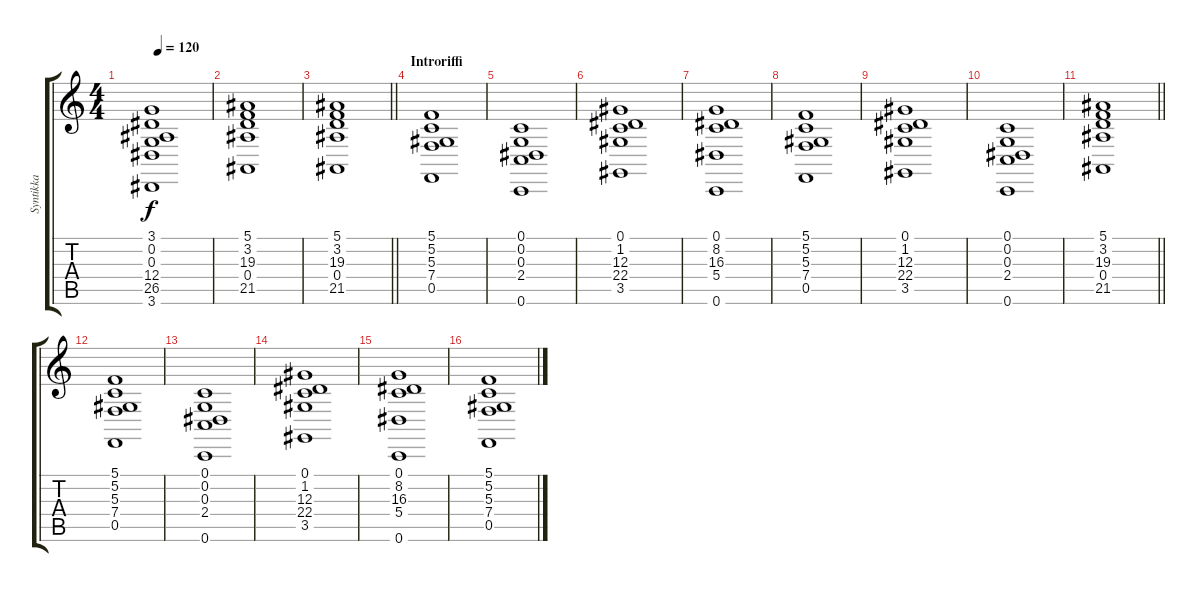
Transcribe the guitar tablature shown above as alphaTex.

\track ("Syntikka" "Syntikka") {instrument stringensemble1}
\staff {score tabs}
\tuning (C4 G3 Eb3 Bb2 F2 C2) {hide}
\ts (4 4)
\tempo 120
\clef g2
\ks c
(3.1 0.2 0.3 12.4 26.5 3.6).1{dy f} |
(5.1 3.2 19.3 0.4 21.5).1 |
\barLineRight lightlight
(5.1 3.2 19.3 0.4 21.5).1 |
\section ("" "Introriffi")
(5.1 5.2 5.3 7.4 0.5).1 |
(0.1 0.2 0.3 2.4 0.6).1 |
(0.1 1.2 12.3 22.4 3.5).1 |
(0.1 8.2 16.3 5.4 0.6).1 |
(5.1 5.2 5.3 7.4 0.5).1 |
(0.1 1.2 12.3 22.4 3.5).1 |
(0.1 0.2 0.3 2.4 0.6).1 |
\barLineRight lightlight
(5.1 3.2 19.3 0.4 21.5).1 |
(5.1 5.2 5.3 7.4 0.5).1 |
(0.1 0.2 0.3 2.4 0.6).1 |
(0.1 1.2 12.3 22.4 3.5).1 |
(0.1 8.2 16.3 5.4 0.6).1 |
(5.1 5.2 5.3 7.4 0.5).1
